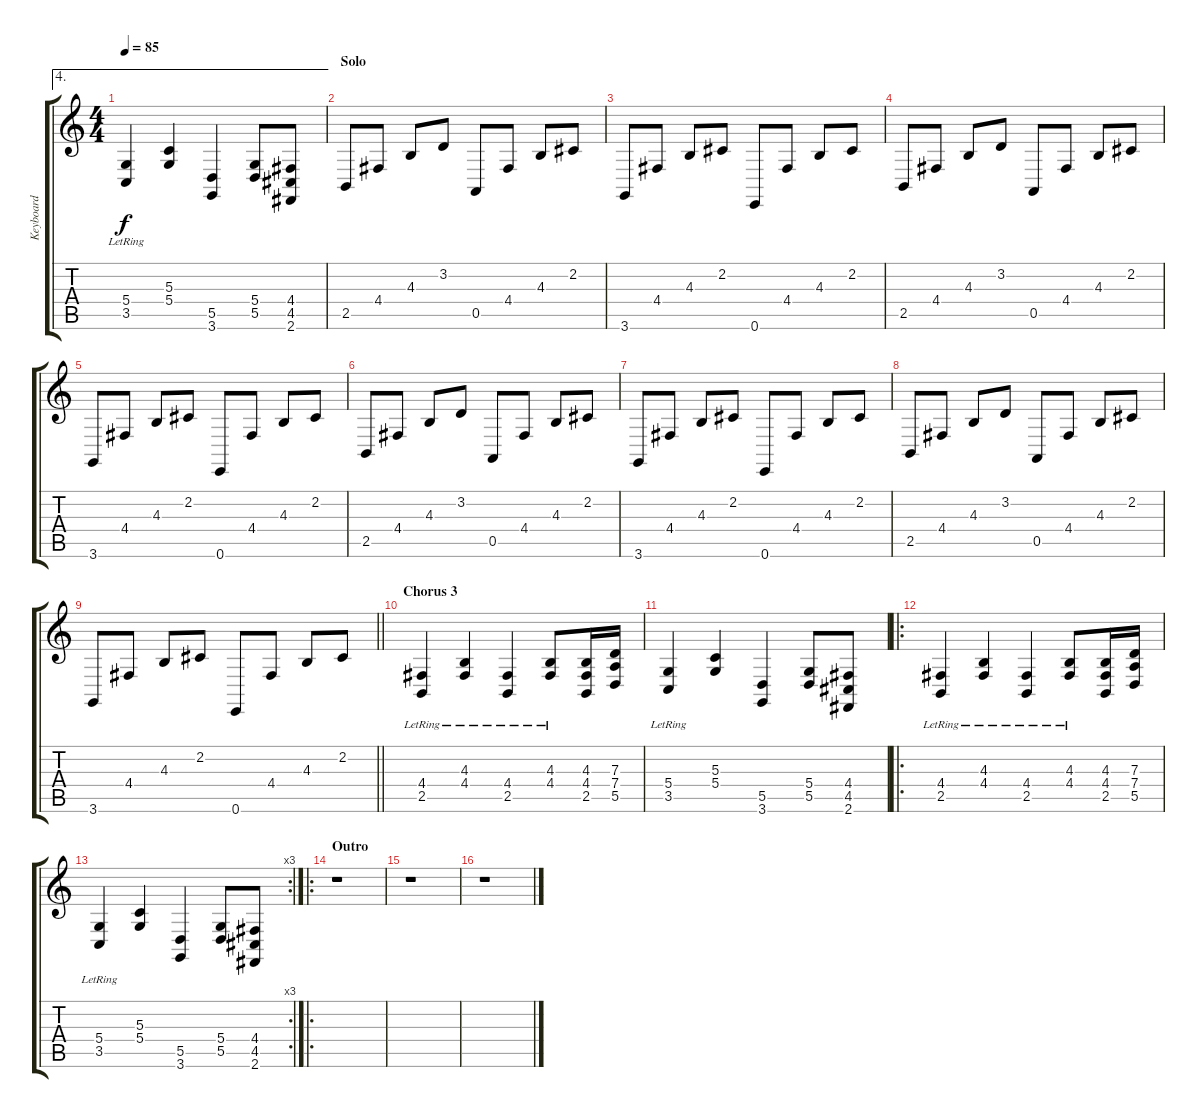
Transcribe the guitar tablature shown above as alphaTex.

\track ("Keyboard" "Keyboard") {instrument stringensemble1}
\staff {score tabs}
\tuning (E4 B3 G3 D3 A2 E2) {hide}
\ae 4
\ts (4 4)
\tempo 85
\clef g2
\ks c
(5.4{lr} 3.5).4{dy f} (5.3 5.4).4 (5.5 3.6).4 (5.4 5.5).8 (4.4 4.5 2.6).8 |
\section ("" "Solo")
2.5.8 4.4.8 4.3.8 3.2.8 0.5.8 4.4.8 4.3.8 2.2.8 |
3.6.8 4.4.8 4.3.8 2.2.8 0.6.8 4.4.8 4.3.8 2.2.8 |
2.5.8 4.4.8 4.3.8 3.2.8 0.5.8 4.4.8 4.3.8 2.2.8 |
3.6.8 4.4.8 4.3.8 2.2.8 0.6.8 4.4.8 4.3.8 2.2.8 |
2.5.8 4.4.8 4.3.8 3.2.8 0.5.8 4.4.8 4.3.8 2.2.8 |
3.6.8 4.4.8 4.3.8 2.2.8 0.6.8 4.4.8 4.3.8 2.2.8 |
2.5.8 4.4.8 4.3.8 3.2.8 0.5.8 4.4.8 4.3.8 2.2.8 |
\barLineRight lightlight
3.6.8 4.4.8 4.3.8 2.2.8 0.6.8 4.4.8 4.3.8 2.2.8 |
\section ("" "Chorus 3")
(4.4{lr} 2.5{lr}).4 (4.3{lr} 4.4).4 (4.4{lr} 2.5{lr}).4 (4.3{lr} 4.4).8 (4.3 4.4 2.5).16 (7.3 7.4 5.5).16 |
(5.4{lr} 3.5{lr}).4 (5.3 5.4).4 (5.5 3.6).4 (5.4 5.5).8 (4.4 4.5 2.6).8 |
\ro
(4.4{lr} 2.5{lr}).4 (4.3{lr} 4.4).4 (4.4{lr} 2.5{lr}).4 (4.3{lr} 4.4).8 (4.3 4.4 2.5).16 (7.3 7.4 5.5).16 |
\rc 3
(5.4{lr} 3.5{lr}).4 (5.3 5.4).4 (5.5 3.6).4 (5.4 5.5).8 (4.4 4.5 2.6).8 |
\ro
\section ("" "Outro")
r.1 |
r.1 |
r.1
